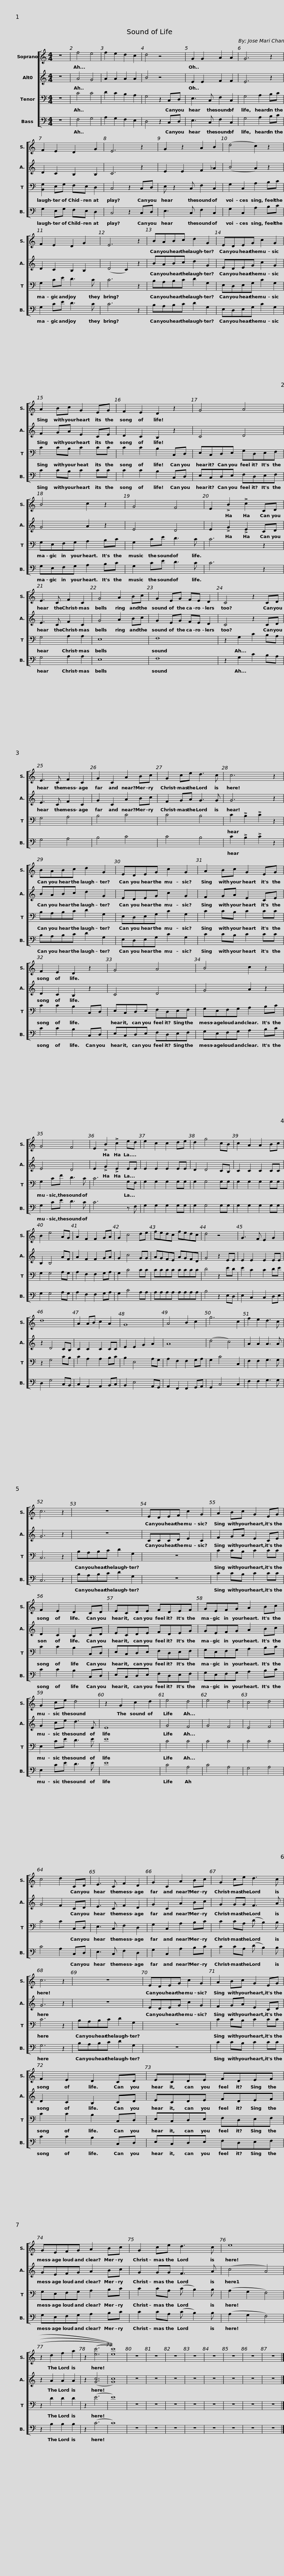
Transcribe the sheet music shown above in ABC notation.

X:1
%%score [ 1 2 3 4 ]
L:1/8
M:4/4
I:linebreak $
K:C
V:1 treble
V:2 treble
V:3 bass
V:4 bass
V:1
 z8 | f4 e4 | f2 e2 d2 c2 | d4 z4 | G2 G2 A2 A2 | %5
 G6 z2 |$ F2 E2 D2 G2 | E6 z2 | G2 z2 A2 B2 | (d4 c2) z2 |$ %10
 F2 E2 D2 G2 | E6 z2 | BABc d2 G2 | EDEG c2 G2 |$ A2 Bc G2 EG | %15
 F2 E2 D2 z2 | G4 A4 |$ B4 c2 z2 | G4 F4 | E2 !>!B2 !>!c2 CD | %20
 E3 C F2 C2 |$ G4 A2 Bc | G2 EG FE D2 | C4 z2 CD | E3 C F2 C2 | %25
 G2 C2 A2 Bc |$ G2 ce d3 c | c6 z2 | BABc d2 G2 | EDEG c2 G2 |$ %30
 A2 Bc G2 EG | F2 E2 D2 z2 | G4 A4 |$ B4 c2 z2 | G4 F4 | %35
 E2 !>!B2 !>!c2 ed | e2 c2 c2 de | d2 g4 cB |$ c2 A2 A2 Bc | B2 e4 AG | %40
 A2 F2 F2 GA | G2 c4 de | fedc fedc | d4 z4 | G3 F E2 G2 |$ %45
 d8 | A2 AB c2 A2 | G8 | A4 B2 c2 | g6 c2 | %50
 f2 e2 d3 c | c6 z2 |$ z8 | EDEF c2 G2 | A2 Bc G2 EG |$ %55
 F2 E2 D2 CD | ECDE FDEF | GEFG A2 Bc |$ G2 ce d4 | z2 G2 c2 d2 | %60
 e4 d4 | e4 d4 | c4 d4 | c4 d2 CD | E3 C F2 D2 |$ %65
 G2 C2 A2 Bc | G2 ce d3 c | c6 z2 | z8 |$ EDEG c2 G2 | %70
 A2 Bc G2 EG | F2 E2 D2 CD |$ ECDE FDEF | GEFG A2 Bc | G2 ce d3 c | %75
 e8 |$ z2 d2 f2 a2 | z2 ((((([ec']6 | [ec']8))))) | z8 | %80
 z8 | z8 | z8 | z8 | z8 | %85
 z8 | z8 |] %87
V:2
 z8 | A4 G4 | A2 A2 A2 A2 | B4 z4 | E2 E2 F2 F2 | %5
 E6 z2 |$ D2 C2 B,2 B,2 | C6 z2 | E2 E2 F2 _A2 | (B4 A2) z2 |$ %10
 D2 C2 B,2 B,2 | (D4 C2) z2 | BABc d2 G2 | EDEG c2 G2 |$ F2 GA E2 CE | %15
 D2 C2 B,2 z2 | C4 D4 |$ G4 A2 z2 | E4 D4 | E2 !>!G2 !>!E2 CD | %20
 E3 C F2 C2 |$ G4 A2 Bc | G2 EG FE D2 | C4 z2 CD | E3 C F2 C2 | %25
 G2 C2 A2 Bc |$ F2 GA G3 G | G6 z2 | BABc d2 G2 | EDEG c2 G2 |$ %30
 F2 GA E2 CE | D2 C2 B,2 z2 | C4 D4 |$ G4 A2 z2 | E4 D4 | %35
 E2 !>!G2 !>!E2 EE | E2 E2 E2 EE | D2 D4 CB, |$ C2 C2 C2 CC | B,2 B,4 AF | %40
 A2 F2 F2 GA | G2 c4 GG | AGFE AGFD | G4 z2 EE | E2 E2 E2 EE |$ %45
 z2 D4 CB, | C2 C2 C2 CC | E2 E2 G2 A2 | A8 | (d4 c4) | %50
 A2 A2 A3 A | G6 z2 |$ z8 | CCCD E2 C2 | F2 GA E2 CE |$ %55
 D2 C2 B,2 CD | ECDE FDEG | GEFG A2 Bc |$ G2 ce d3 E | E8 | %60
 G4 F4 | G4 F4 | E4 F4 | G4 F2 CD | E3 C F2 D2 |$ %65
 G2 C2 A2 Bc | G2 GG F3 A | G6 z2 | z8 |$ EDEG c2 G2 | %70
 F2 GA E2 CD | D2 C2 B,2 CD |$ ECDE FDEF | GEFG A2 Bc | G2 GG F3 A | %75
 (c4 A4) |$ z2 A2 A2 A2 | z2 ([Gc]6 | [Gc]8) | z8 | %80
 z8 | z8 | z8 | z8 | z8 | %85
 z8 | z8 |] %87
V:3
 z8 | C4 C4 | D2 C2 B,2 A,2 | G,4 z2 C,D, | E,3 C, F,2 C,2 | %5
 G,4 A,2 B,C |$ [B,,G,]2 E,G, F,E, D,2 | C,4 z2 C,D, | E, z2 C, F,2 C,2 | G,2 C,2 A,2 B,C |$ %10
 G,2 CE D3 C | C6 z2 | B,A,B,C D2 G,2 | E,D,E,G, C2 G,2 |$ C2 CB, C2 CC | %15
 C2 C2 B,2 C,D, | E,C,D,E, G,D,E,F, |$ G,E,F,G, A,2 B,C | G,2 CE D3 C | C6 z2 | %20
 G,4 A,2 A,2 |$ E,8 | F,8 | z2 G,2 C2 B,A, | G,4 A,4 | %25
 B,4 C4 |$ C4 B,4 | C2 !>!B,2 !>!C2 z2 | B,A,B,C D2 G,2 | E,D,E,G, C2 G,2 |$ %30
 C2 CB, C2 CC | C2 C2 B,2 C,D, | E,C,D,E, F,D,E,F, |$ G,E,F,G, A,2 B,C | G,2 CF D3 C | %35
 C6 G,F, | G,2 G,2 G,2 G,G, | G,2 G,4 G,G, |$ G,2 G,2 G,2 G,G, | G,2 G,4 A,G, | %40
 A,2 F,2 F,2 G,A, | G,2 C4 CC | CCCC CCCC | D4 z2 ED | E2 C2 C2 DE |$ %45
 z2 G,4 CB, | C2 A,2 A,2 B,C | B,2 E,4 A,G, | A,2 F,2 F,2 G,A, | G,2 C4 C,2 | %50
 F,2 F,2 G,3 G, | C,6 z2 |$ B,A,B,C D2 G,2 | z8 | C2 CB, C2 CC |$ %55
 C2 C2 B,2 C,D, | E,C,D,E, F,D,E,F, | G,E,F,G, A,2 B,C |$ E,2 CE D3 E | E8 | %60
 C4 C4 | C4 C4 | C4 C4 | C4 C2 C,D, | E,3 C, F,2 D,2 |$ %65
 G,2 C,2 A,2 B,C | C2 CA, (D B,2) B, | C6 z2 | B,A,B,C D2 G,2 |$ z8 | %70
 C2 CB, C2 CC | C2 C2 B,2 C,D, |$ E,C,D,E, F,D,E,F, | G,E,F,G, A,2 B,C | C2 CA, (C B,2) B, | %75
 (A,2 G,2 F,4) |$ z2 D2 D2 D2 | z2 (E6 | E8) | z8 | %80
 z8 | z8 | z8 | z8 | z8 | %85
 z8 | z8 |] %87
V:4
 z8 | F,4 G,4 | A,2 G,2 F,2 E,2 | D,4 z2 C,D, | E,3 C, F,2 C,2 | %5
 G,4 A,2 B,C |$ G,2 E,G, F,E, D,2 | C,4 z2 C,D, | E,3 C, F,2 C,2 | G,2 C,2 A,2 B,C |$ %10
 G,2 CE D3 C | C6 z2 | B,A,B,C D2 G,2 | E,D,E,G, C2 G,2 |$ C2 CB, C2 CC | %15
 C2 C2 B,2 C,D, | E,C,D,E, F,D,E,F, |$ G,E,F,G, A,2 B,C | G,2 CE D3 C | C6 z2 | %20
 G,4 A,2 A,2 |$ E,8 | F,8 | z2 G,2 C2 B,A, | G,4 A,4 | %25
 B,4 C4 |$ C4 B,4 | C2 !>!B,2 !>!C2 z2 | B,A,B,C D2 G,2 | E,D,E,G, C2 G,2 |$ %30
 C2 CB, C2 CC | C2 C2 B,2 C,D, | E,C,D,E, F,D,E,F, |$ G,E,F,G, A,2 B,C | G,2 CE D3 C | %35
 C6 z F, | G,2 G,2 G,2 G,G, | G,2 G,4 G,G, |$ G,2 G,2 G,2 G,G, | G,2 G,4 A,G, | %40
 A,2 F,2 F,2 G,A, | G,2 C4 A,A, | A,A,A,A, A,A,A,A, | B,4 z2 E,D, | E,2 C,2 C,2 D,E, |$ %45
 D,2 G,4 C,B,, | C,2 A,,2 A,,2 B,,C, | B,,2 E,4 A,,G,, | A,,2 F,,2 F,,2 G,,A,, | G,,2 C,4 C,2 | %50
 F,2 F,2 G,3 G, | C,6 z2 |$ B,A,B,C D2 G,2 | z8 | C2 CB, C2 CC |$ %55
 C2 C2 B,2 C,D, | E,C,D,E, F,D,E,F, | G,E,F,G, A,2 B,C |$ E,2 CE D3 E | E8 | %60
 C4 A,4 | C4 A,4 | G,4 A,4 | C4 A,2 C,D, | E,3 C, F,2 D,2 |$ %65
 G,2 C,2 A,2 B,C | C2 CA, (D B,2) B, | G,6 z2 | B,A,B,C D2 G,2 |$ z8 | %70
 C2 CB, C2 CC | C2 C2 B,2 C,D, |$ E,C,D,E, F,D,E,F, | G,E,F,G, A,2 B,C | C2 CA, (C B,2) B, | %75
 (A,2 G,2 F,4) |$ z2 B,2 B,2 B,2 | z2 (C6 | C8) | z8 | %80
 z8 | z8 | z8 | z8 | z8 | %85
 z8 | z8 |] %87
